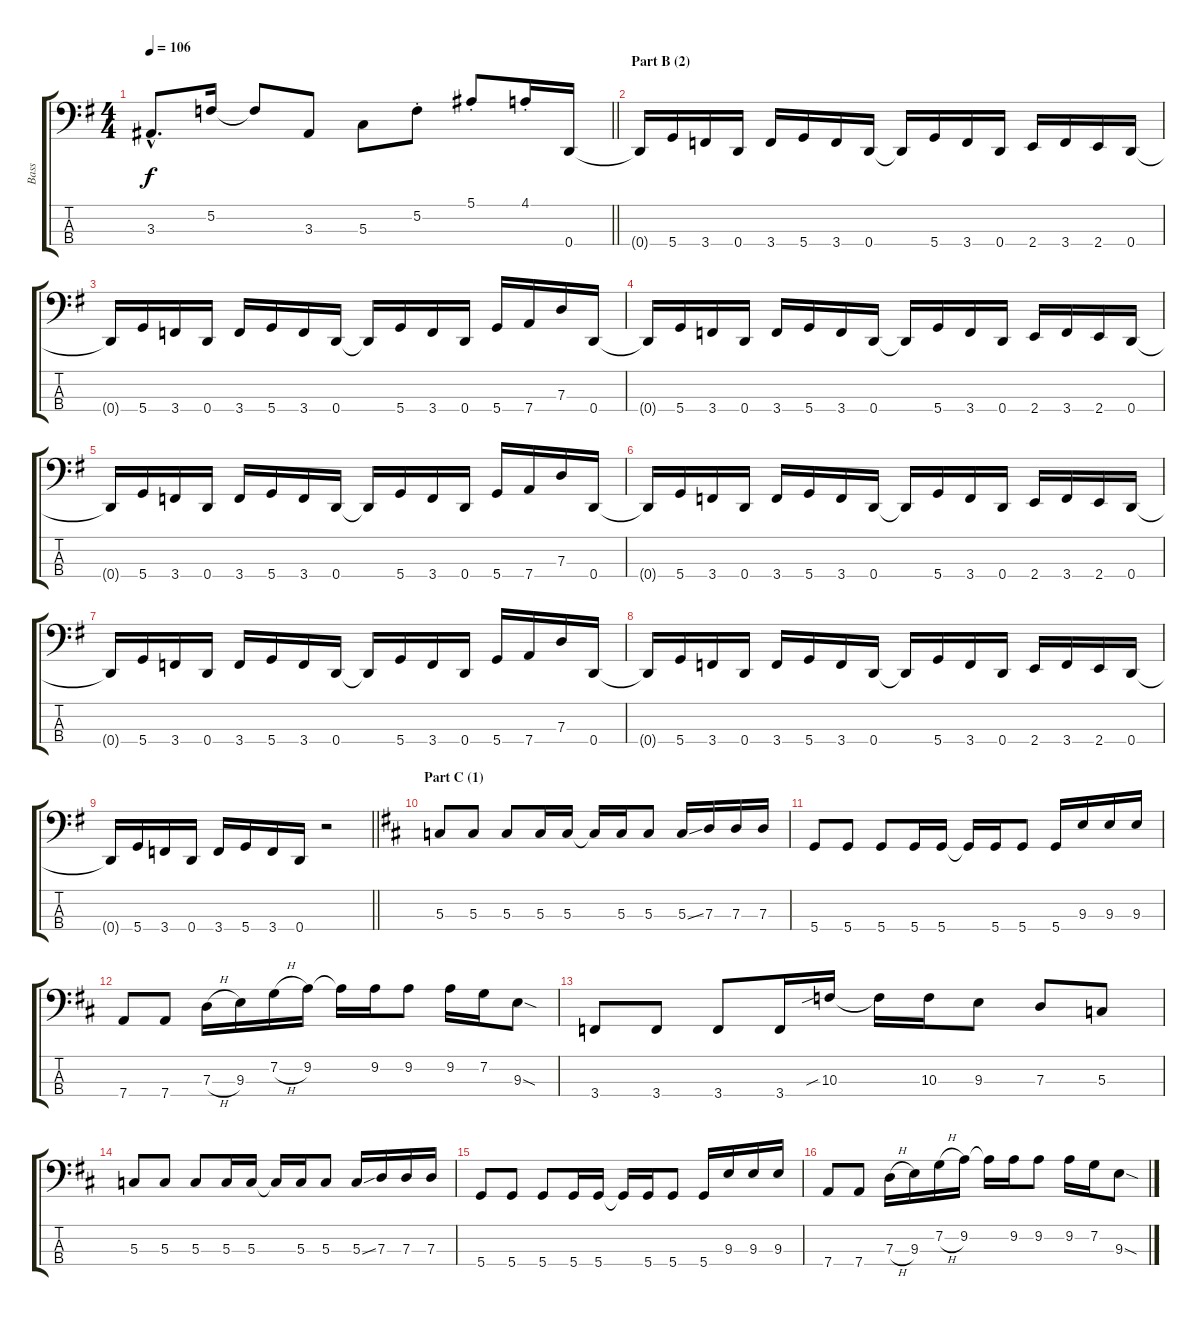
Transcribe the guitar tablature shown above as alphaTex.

\track ("Bass" "Bass") {instrument electricbasspick}
\staff {score tabs}
\tuning (F2 C2 G1 D1) {hide}
\ts (4 4)
\tempo 106
\clef f4
\barLineRight lightlight
\ks g
3.3{hac}.8{d dy f} 5.2.16 5.2{t}.8 3.3.8 5.3.8 5.2{st}.8 5.1{st}.8 4.1{st}.16 0.4.16 |
\section ("" "Part B (2)")
0.4{t}.16 5.4.16 3.4.16 0.4.16 3.4.16 5.4.16 3.4.16 0.4.16 0.4{t}.16 5.4.16 3.4.16 0.4.16 2.4.16 3.4.16 2.4.16 0.4.16 |
0.4{t}.16 5.4.16 3.4.16 0.4.16 3.4.16 5.4.16 3.4.16 0.4.16 0.4{t}.16 5.4.16 3.4.16 0.4.16 5.4.16 7.4.16 7.3.16 0.4.16 |
0.4{t}.16 5.4.16 3.4.16 0.4.16 3.4.16 5.4.16 3.4.16 0.4.16 0.4{t}.16 5.4.16 3.4.16 0.4.16 2.4.16 3.4.16 2.4.16 0.4.16 |
0.4{t}.16 5.4.16 3.4.16 0.4.16 3.4.16 5.4.16 3.4.16 0.4.16 0.4{t}.16 5.4.16 3.4.16 0.4.16 5.4.16 7.4.16 7.3.16 0.4.16 |
0.4{t}.16 5.4.16 3.4.16 0.4.16 3.4.16 5.4.16 3.4.16 0.4.16 0.4{t}.16 5.4.16 3.4.16 0.4.16 2.4.16 3.4.16 2.4.16 0.4.16 |
0.4{t}.16 5.4.16 3.4.16 0.4.16 3.4.16 5.4.16 3.4.16 0.4.16 0.4{t}.16 5.4.16 3.4.16 0.4.16 5.4.16 7.4.16 7.3.16 0.4.16 |
0.4{t}.16 5.4.16 3.4.16 0.4.16 3.4.16 5.4.16 3.4.16 0.4.16 0.4{t}.16 5.4.16 3.4.16 0.4.16 2.4.16 3.4.16 2.4.16 0.4.16 |
\barLineRight lightlight
0.4{t}.16 5.4.16 3.4.16 0.4.16 3.4.16 5.4.16 3.4.16 0.4.16 r.2 |
\section ("" "Part C (1)")
\ks d
5.3.8 5.3.8 5.3.8 5.3.16 5.3.16 5.3{t}.16 5.3.16 5.3.8 5.3{ss}.16 7.3.16 7.3.16 7.3.16 |
5.4.8 5.4.8 5.4.8 5.4.16 5.4.16 5.4{t}.16 5.4.16 5.4.8 5.4.16 9.3.16 9.3.16 9.3.16 |
7.4.8 7.4.8 7.3{h}.16 9.3.16 7.2{h}.16 9.2.16 9.2{t}.16 9.2.16 9.2.8 9.2.16 7.2.16 9.3{sod}.8 |
3.4.8 3.4.8 3.4.8 3.4.16 10.3{sib}.16 10.3{t}.16 10.3.16 9.3.8 7.3.8 5.3.8 |
5.3.8 5.3.8 5.3.8 5.3.16 5.3.16 5.3{t}.16 5.3.16 5.3.8 5.3{ss}.16 7.3.16 7.3.16 7.3.16 |
5.4.8 5.4.8 5.4.8 5.4.16 5.4.16 5.4{t}.16 5.4.16 5.4.8 5.4.16 9.3.16 9.3.16 9.3.16 |
7.4.8 7.4.8 7.3{h}.16 9.3.16 7.2{h}.16 9.2.16 9.2{t}.16 9.2.16 9.2.8 9.2.16 7.2.16 9.3{sod}.8
